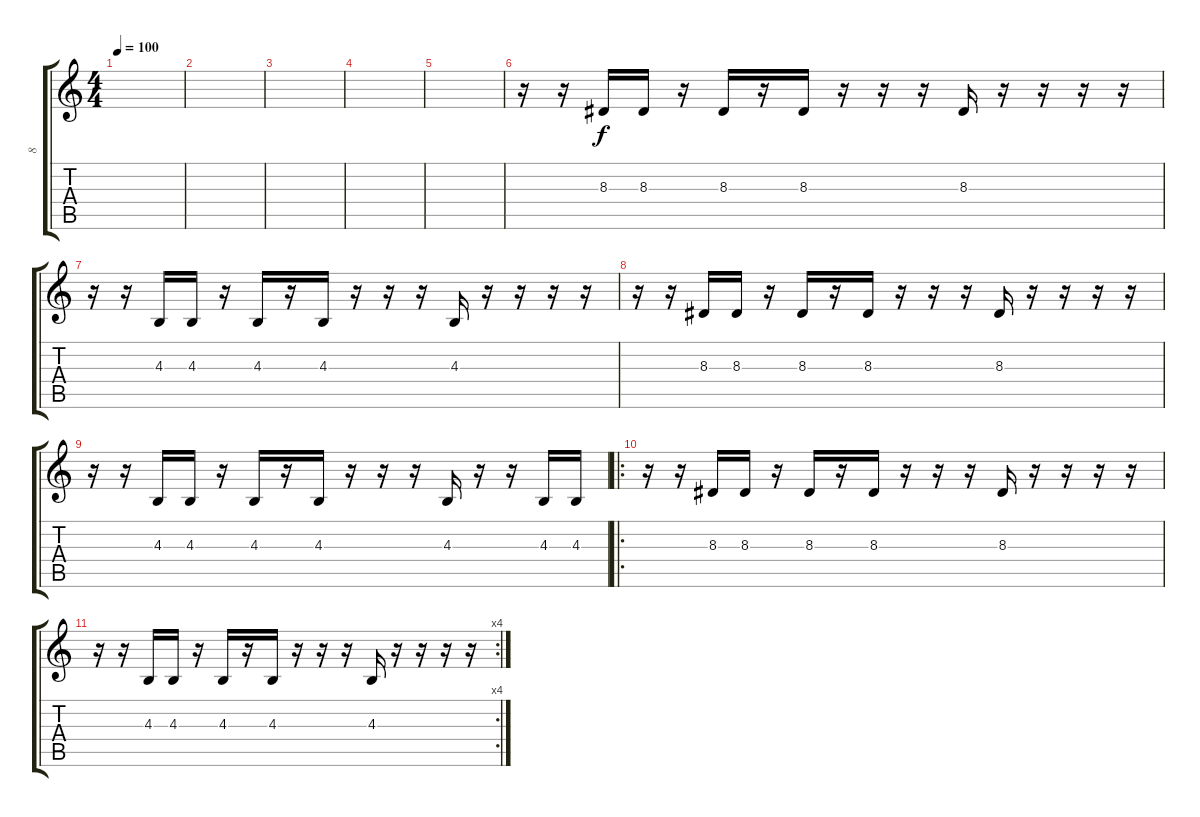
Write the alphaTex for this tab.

\track ("8" "8") {instrument taikodrum}
\staff {score tabs}
\tuning (E4 B3 G3 D3 A2 E2) {hide}
\ts (4 4)
\tempo 100
\clef g2
\ks c
|
|
|
|
|
r.16 r.16 8.3.16 8.3.16 r.16 8.3.16 r.16 8.3.16 r.16 r.16 r.16 8.3.16 r.16 r.16 r.16 r.16 |
r.16 r.16 4.3.16 4.3.16 r.16 4.3.16 r.16 4.3.16 r.16 r.16 r.16 4.3.16 r.16 r.16 r.16 r.16 |
r.16 r.16 8.3.16 8.3.16 r.16 8.3.16 r.16 8.3.16 r.16 r.16 r.16 8.3.16 r.16 r.16 r.16 r.16 |
r.16 r.16 4.3.16 4.3.16 r.16 4.3.16 r.16 4.3.16 r.16 r.16 r.16 4.3.16 r.16 r.16 4.3.16 4.3.16 |
\ro
r.16 r.16 8.3.16 8.3.16 r.16 8.3.16 r.16 8.3.16 r.16 r.16 r.16 8.3.16 r.16 r.16 r.16 r.16 |
\rc 4
r.16 r.16 4.3.16 4.3.16 r.16 4.3.16 r.16 4.3.16 r.16 r.16 r.16 4.3.16 r.16 r.16 r.16 r.16
